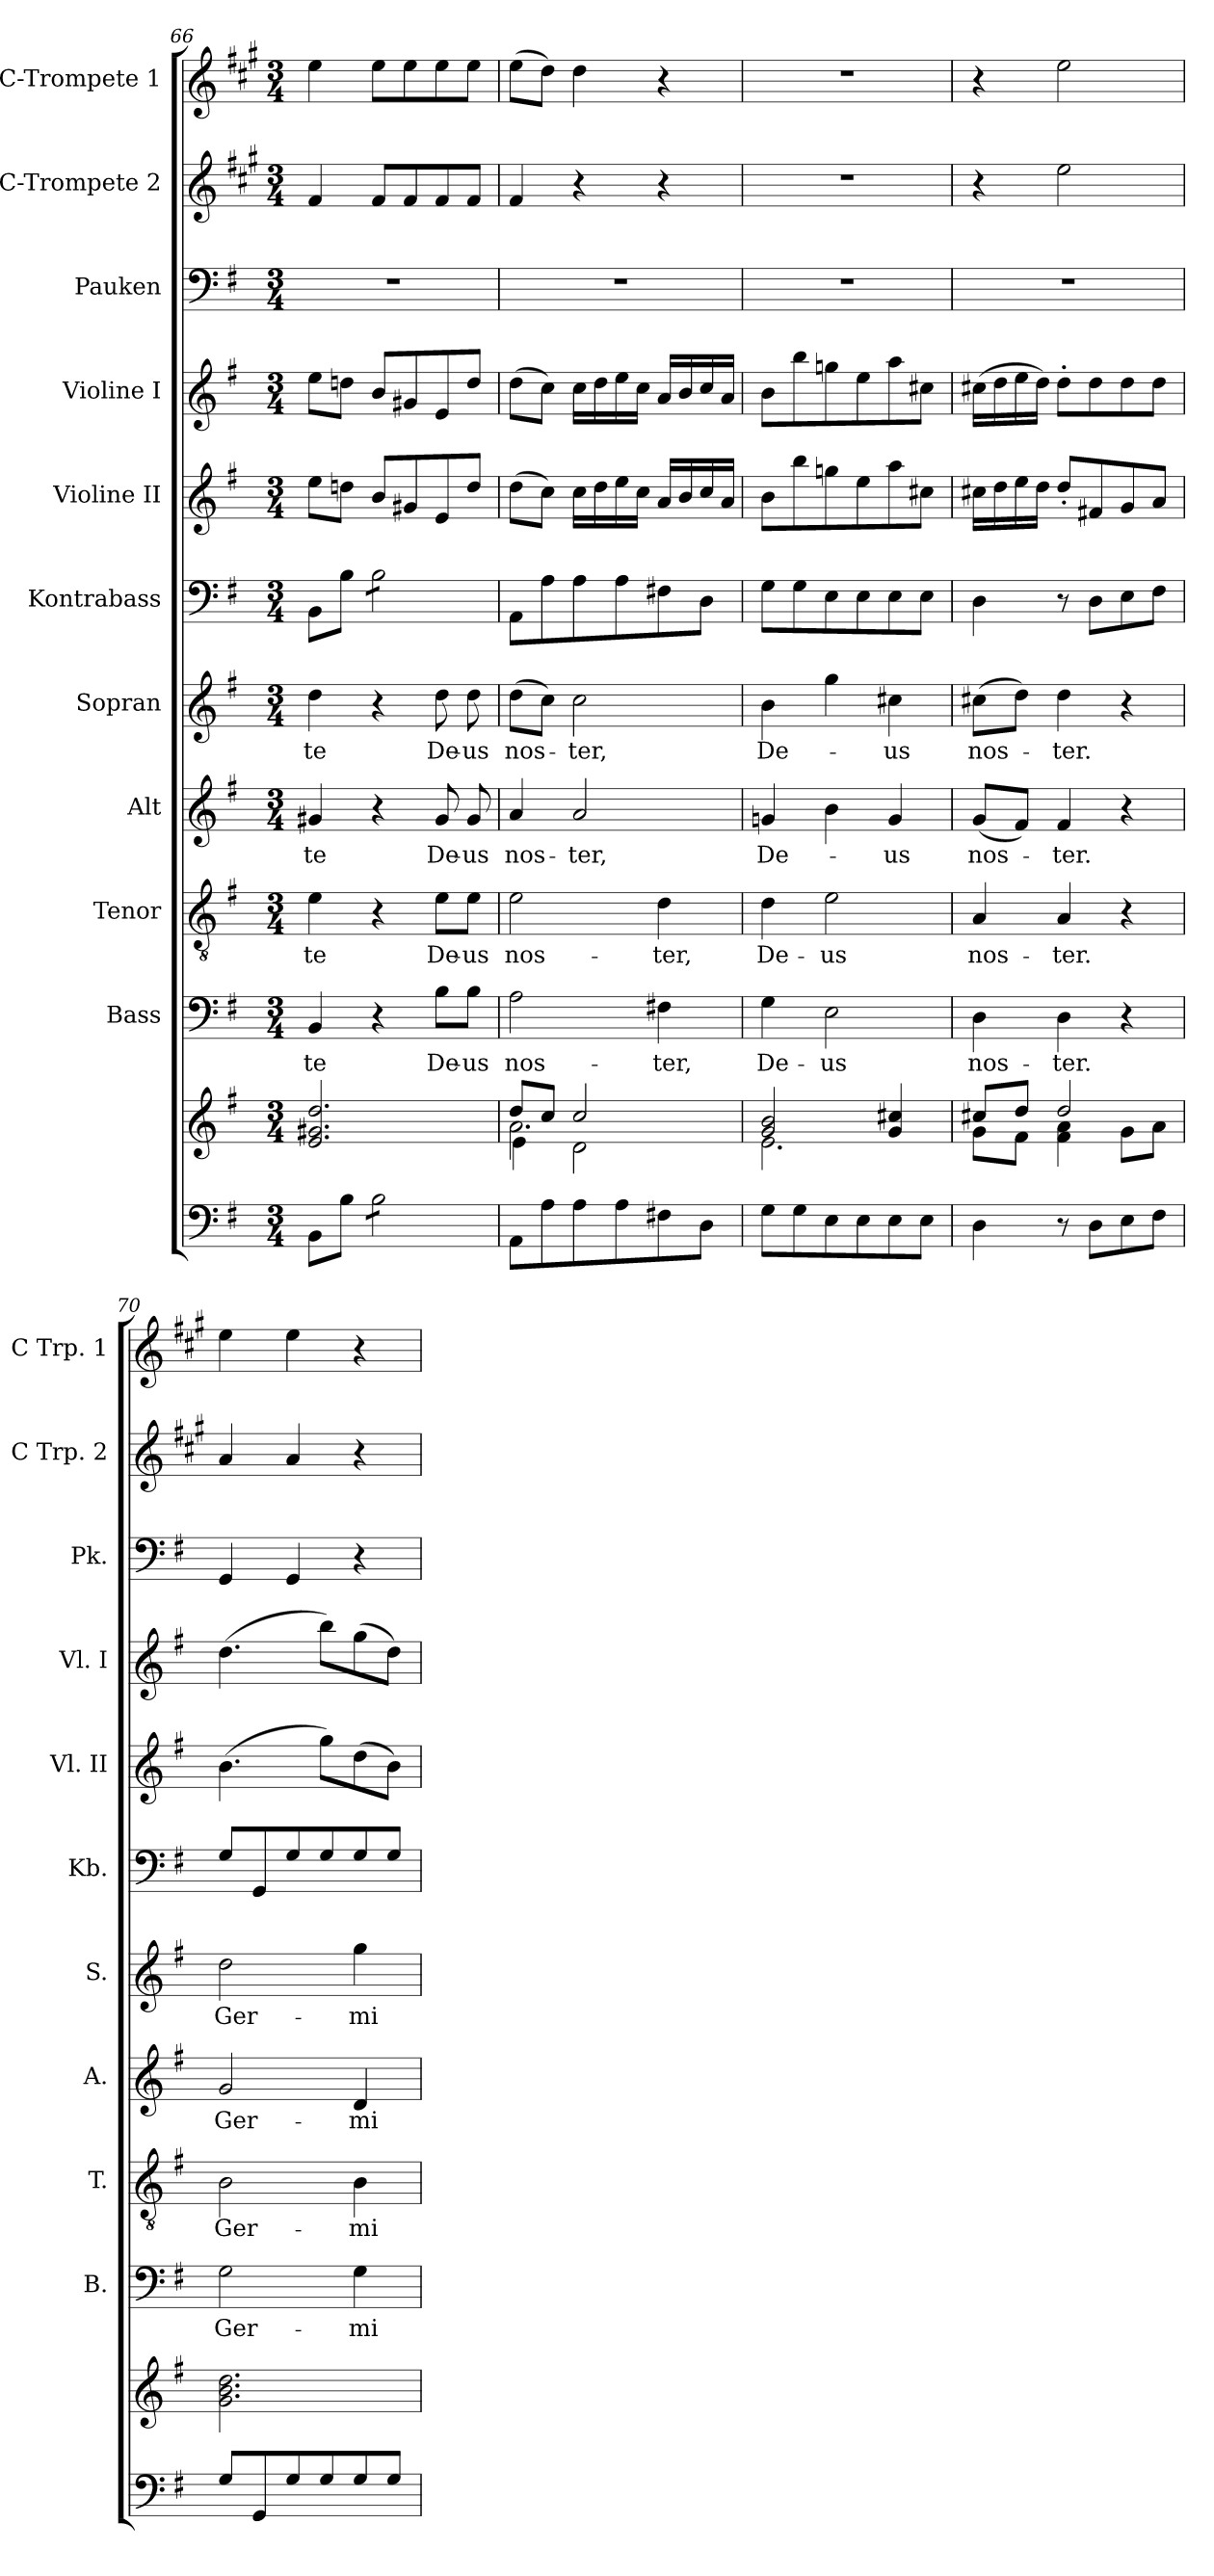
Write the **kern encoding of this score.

**kern	**kern	**kern	**text	**kern	**text	**kern	**text	**kern	**text	**kern	**kern	**kern	**kern	**kern	**kern
*part11	*part11	*part10	*part10	*part9	*part9	*part8	*part8	*part7	*part7	*part6	*part5	*part4	*part3	*part2	*part1
*staff12	*staff11	*staff10	*staff10	*staff9	*staff9	*staff8	*staff8	*staff7	*staff7	*staff6	*staff5	*staff4	*staff3	*staff2	*staff1
*	*	*I"Bass	*	*I"Tenor	*	*I"Alt	*	*I"Sopran	*	*I"Kontrabass	*I"Violine II	*I"Violine I	*I"Pauken	*I"C-Trompete 2	*I"C-Trompete 1
*	*	*I'B.	*	*I'T.	*	*I'A.	*	*I'S.	*	*I'Kb.	*I'Vl. II	*I'Vl. I	*I'Pk.	*I'C Trp. 2	*I'C Trp. 1
*clefF4	*clefG2	*clefF4	*	*clefGv2	*	*clefG2	*	*clefG2	*	*clefF4	*clefG2	*clefG2	*clefF4	*clefG2	*clefG2
*	*	*	*	*	*	*	*	*	*	*ITrd7c12	*	*	*	*ITrd1c2	*ITrd1c2
*k[f#]	*k[f#]	*k[f#]	*	*k[f#]	*	*k[f#]	*	*k[f#]	*	*k[f#]	*k[f#]	*k[f#]	*k[f#]	*k[f#]	*k[f#]
*G:	*G:	*G:	*	*G:	*	*G:	*	*G:	*	*G:	*G:	*G:	*G:	*G:	*G:
*M3/4	*M3/4	*M3/4	*	*M3/4	*	*M3/4	*	*M3/4	*	*M3/4	*M3/4	*M3/4	*M3/4	*M3/4	*M3/4
=66	=66	=66	=66	=66	=66	=66	=66	=66	=66	=66	=66	=66	=66	=66	=66
!	!	!	!LO:LY:b	!	!LO:LY:b	!	!LO:LY:b	!	!LO:LY:b	!	!	!	!	!	!
8BB\L	2.e/ 2.g#X/ 2.dd/	4BB/	te	4e\	te	4g#X/	te	4dd\	te	8BBB\L	8ee\L	8ee\L	2.r	4e/	4dd\
8B\J	.	.	.	.	.	.	.	.	.	8BB\J	8ddn\J	8ddn\J	.	.	.
*tremolo	*	*	*	*	*	*	*	*	*	*	*	*	*	*	*
*	*	*	*	*	*	*	*	*	*	*tremolo	*	*	*	*	*
8B\L	.	4r	.	4r	.	4r	.	4r	.	8BB\L	8b/L	8b/L	.	8e/L	8dd\L
8B\	.	.	.	.	.	.	.	.	.	8BB\	8g#X/	8g#X/	.	8e/	8dd\
!	!	!	!LO:LY:b	!	!LO:LY:b	!	!LO:LY:b	!	!LO:LY:b	!	!	!	!	!	!
8B\	.	8B\L	De-	8e\L	De-	8g#/	De-	8dd\	De-	8BB\	8e/	8e/	.	8e/	8dd\
!	!	!	!LO:LY:b	!	!LO:LY:b	!	!LO:LY:b	!	!LO:LY:b	!	!	!	!	!	!
8B\J	.	8B\J	-us	8e\J	-us	8g#/	-us	8dd\	-us	8BB\J	8dd/J	8dd/J	.	8e/J	8dd\J
*	*	*	*	*	*	*	*	*	*	*Xtremolo	*	*	*	*	*
*Xtremolo	*	*	*	*	*	*	*	*	*	*	*	*	*	*	*
=67	=67	=67	=67	=67	=67	=67	=67	=67	=67	=67	=67	=67	=67	=67	=67
*	*^	*	*	*	*	*	*	*	*	*	*	*	*	*	*
*	*	*^	*	*	*	*	*	*	*	*	*	*	*	*	*	*
!	!	!	!	!	!LO:LY:b	!	!LO:LY:b	!	!LO:LY:b	!	!LO:LY:b	!	!	!	!	!	!
8AA\L	8dd/L	2.a\	4e\	2A\	nos-	2e\	nos-	4a/	nos-	(>8dd\L	nos-	8AAA\L	(>8dd\L	(>8dd\L	2.r	4e/	(>8dd\L
8A\	8cc/J	.	.	.	.	.	.	.	.	8cc\J)	.	8AA\	8cc\J)	8cc\J)	.	.	8cc\J)
!	!	!	!	!	!	!	!	!	!LO:LY:b	!	!LO:LY:b	!	!	!	!	!	!
8A\	2cc/	.	2d\	.	.	.	.	2a/	-ter,	2cc\	-ter,	8AA\	16cc\LL	16cc\LL	.	4r	4cc\
.	.	.	.	.	.	.	.	.	.	.	.	.	16dd\	16dd\	.	.	.
8A\	.	.	.	.	.	.	.	.	.	.	.	8AA\	16ee\	16ee\	.	.	.
.	.	.	.	.	.	.	.	.	.	.	.	.	16cc\JJ	16cc\JJ	.	.	.
!	!	!	!	!	!LO:LY:b	!	!LO:LY:b	!	!	!	!	!	!	!	!	!	!
8F#X\	.	.	.	4F#X\	-ter,	4d\	-ter,	.	.	.	.	8FF#X\	16a/LL	16a/LL	.	4r	4r
.	.	.	.	.	.	.	.	.	.	.	.	.	16b/	16b/	.	.	.
8D\J	.	.	.	.	.	.	.	.	.	.	.	8DD\J	16cc/	16cc/	.	.	.
.	.	.	.	.	.	.	.	.	.	.	.	.	16a/JJ	16a/JJ	.	.	.
*	*	*v	*v	*	*	*	*	*	*	*	*	*	*	*	*	*	*
=68	=68	=68	=68	=68	=68	=68	=68	=68	=68	=68	=68	=68	=68	=68	=68	=68
!	!	!	!	!LO:LY:b	!	!LO:LY:b	!	!LO:LY:b	!	!LO:LY:b	!	!	!	!	!	!
8G\L	2g/ 2b/	2.e\	4G\	De-	4d\	De-	4gn/	De-	4b\	De-	8GG\L	8b\L	8b\L	2.r	2.r	2.r
8G\	.	.	.	.	.	.	.	.	.	.	8GG\	8bb\	8bb\	.	.	.
!	!	!	!	!LO:LY:b	!	!LO:LY:b	!	!	!	!	!	!	!	!	!	!
8E\	.	.	2E\	-us	2e\	-us	4b\	.	4gg\	.	8EE\	8ggn\	8ggn\	.	.	.
8E\	.	.	.	.	.	.	.	.	.	.	8EE\	8ee\	8ee\	.	.	.
!	!	!	!	!	!	!	!	!LO:LY:b	!	!LO:LY:b	!	!	!	!	!	!
8E\	4g/ 4cc#X/	.	.	.	.	.	4g/	-us	4cc#X\	-us	8EE\	8aa\	8aa\	.	.	.
8E\J	.	.	.	.	.	.	.	.	.	.	8EE\J	8cc#X\J	8cc#X\J	.	.	.
!!LO:PB:g=z
=69	=69	=69	=69	=69	=69	=69	=69	=69	=69	=69	=69	=69	=69	=69	=69	=69
!	!	!	!	!LO:LY:b	!	!LO:LY:b	!	!LO:LY:b	!	!LO:LY:b	!	!	!	!	!	!
4D\	8cc#X/L	8g\L	4D\	nos-	4A/	nos-	(<8g/L	nos-	(>8cc#X\L	nos-	4DD\	16cc#X\LL	(>16cc#X\LL	2.r	4r	4r
.	.	.	.	.	.	.	.	.	.	.	.	16dd\	16dd\	.	.	.
.	8dd/J	8f#\J	.	.	.	.	8f#/J)	.	8dd\J)	.	.	16ee\	16ee\	.	.	.
.	.	.	.	.	.	.	.	.	.	.	.	16dd\JJ	16dd\JJ)	.	.	.
!	!	!	!	!LO:LY:b	!	!LO:LY:b	!	!LO:LY:b	!	!LO:LY:b	!	!	!	!	!	!
8r	2dd/	4f#\ 4a\	4D\	-ter.	4A/	-ter.	4f#/	-ter.	4dd\	-ter.	8r	8dd'</L	8dd'>\L	.	2dd\	2dd\
8D\L	.	.	.	.	.	.	.	.	.	.	8DD\L	8f#X/	8dd\	.	.	.
8E\	.	8g\L	4r	.	4r	.	4r	.	4r	.	8EE\	8g/	8dd\	.	.	.
8F#\J	.	8a\J	.	.	.	.	.	.	.	.	8FF#\J	8a/J	8dd\J	.	.	.
=70	=70	=70	=70	=70	=70	=70	=70	=70	=70	=70	=70	=70	=70	=70	=70	=70
!	!	!	!	!LO:LY:b	!	!LO:LY:b	!	!LO:LY:b	!	!LO:LY:b	!	!	!	!	!	!
*	*v	*v	*	*	*	*	*	*	*	*	*	*	*	*	*	*
8G/L	2.g\ 2.b\ 2.dd\	2G\	Ger-	2B\	Ger-	2g/	Ger-	2dd\	Ger-	8GG/L	(>4.b\	(>4.dd\	4GG/	4g/	4dd\
8GG/	.	.	.	.	.	.	.	.	.	8GGG/	.	.	.	.	.
8G/	.	.	.	.	.	.	.	.	.	8GG/	.	.	4GG/	4g/	4dd\
8G/	.	.	.	.	.	.	.	.	.	8GG/	8gg\L)	8bb\L)	.	.	.
!	!	!	!LO:LY:b	!	!LO:LY:b	!	!LO:LY:b	!	!LO:LY:b	!	!	!	!	!	!
8G/	.	4G\	-mi-	4B\	-mi-	4d/	-mi-	4gg\	-mi-	8GG/	(>8dd\	(>8gg\	4r	4r	4r
8G/J	.	.	.	.	.	.	.	.	.	8GG/J	8b\J)	8dd\J)	.	.	.
=	=	=	=	=	=	=	=	=	=	=	=	=	=	=	=
*-	*-	*-	*-	*-	*-	*-	*-	*-	*-	*-	*-	*-	*-	*-	*-
